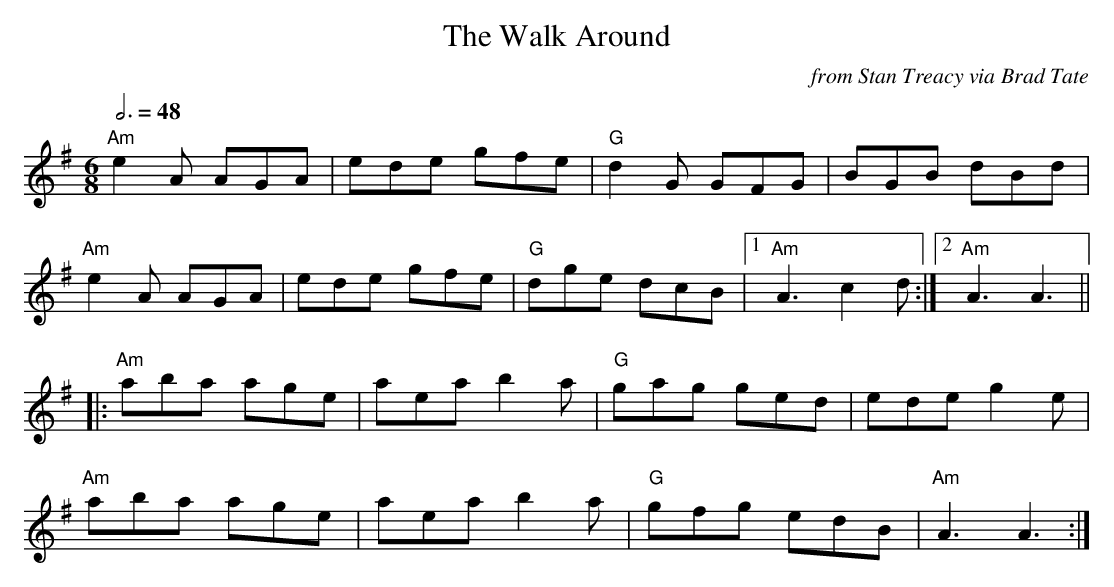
X:1
T:The Walk Around
M:6/8
L:1/8
Q:6/8=48
C: from Stan Treacy via Brad Tate
K:G
"Am"e2A AGA|ede gfe|"G"d2G GFG|BGB dBd|
"Am"e2A AGA|ede gfe|"G"dge dcB|1 "Am"A3 c2d:|2"Am"A3 A3||
|:"Am"aba age|aea b2a|"G"gag ged|ede g2e|
"Am"aba age|aea b2a|"G"gfg edB|"Am"A3 A3:|
